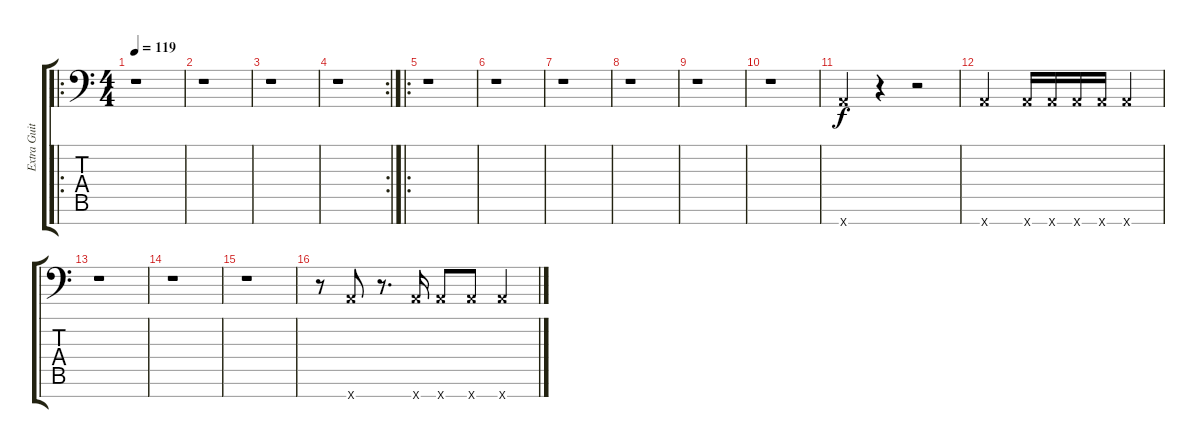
\track ("Extra Guitar" "Extra Guit") {instrument distortionguitar}
\staff {score tabs}
\tuning (D4 A3 F3 C3 G2 D2 A1) {hide}
\ro
\ts (4 4)
\tempo 119
\clef f4
\ks c
r.1{dy f instrument distortionguitar} |
r.1 |
r.1 |
\rc 2
r.1 |
\ro
r.1 |
r.1 |
r.1 |
r.1 |
r.1 |
r.1 |
0.7{x}.4 r.4 r.2 |
0.7{x}.2 0.7{x}.16 0.7{x}.16 0.7{x}.16 0.7{x}.16 0.7{x}.4 |
r.1 |
r.1 |
r.1 |
r.8 0.7{x}.8 r.8{d} 0.7{x}.16 0.7{x}.8 0.7{x}.8 0.7{x}.4
